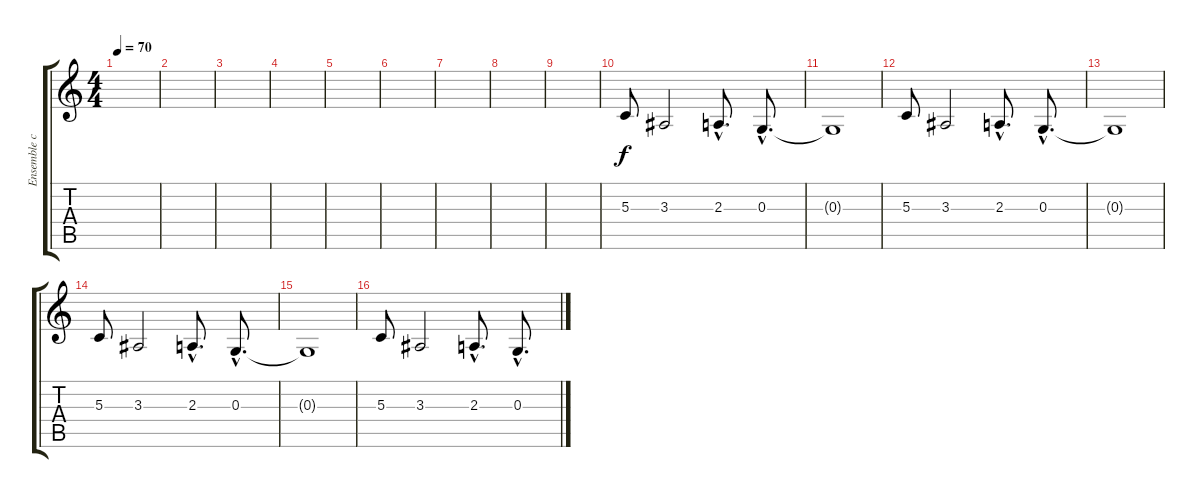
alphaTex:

\track ("Ensemble cordes" "Ensemble c") {instrument stringensemble2}
\staff {score tabs}
\tuning (E4 B3 G3 D3 A2 E2) {hide}
\ts (4 4)
\tempo 70
\clef g2
\ks c
|
|
|
|
|
|
|
|
|
5.3.8 3.3.2 2.3{hac}.8{d} 0.3{hac}.8{d} |
0.3{t}.1 |
5.3.8 3.3.2 2.3{hac}.8{d} 0.3{hac}.8{d} |
0.3{t}.1 |
5.3.8 3.3.2 2.3{hac}.8{d} 0.3{hac}.8{d} |
0.3{t}.1 |
5.3.8 3.3.2 2.3{hac}.8{d} 0.3{hac}.8{d}
